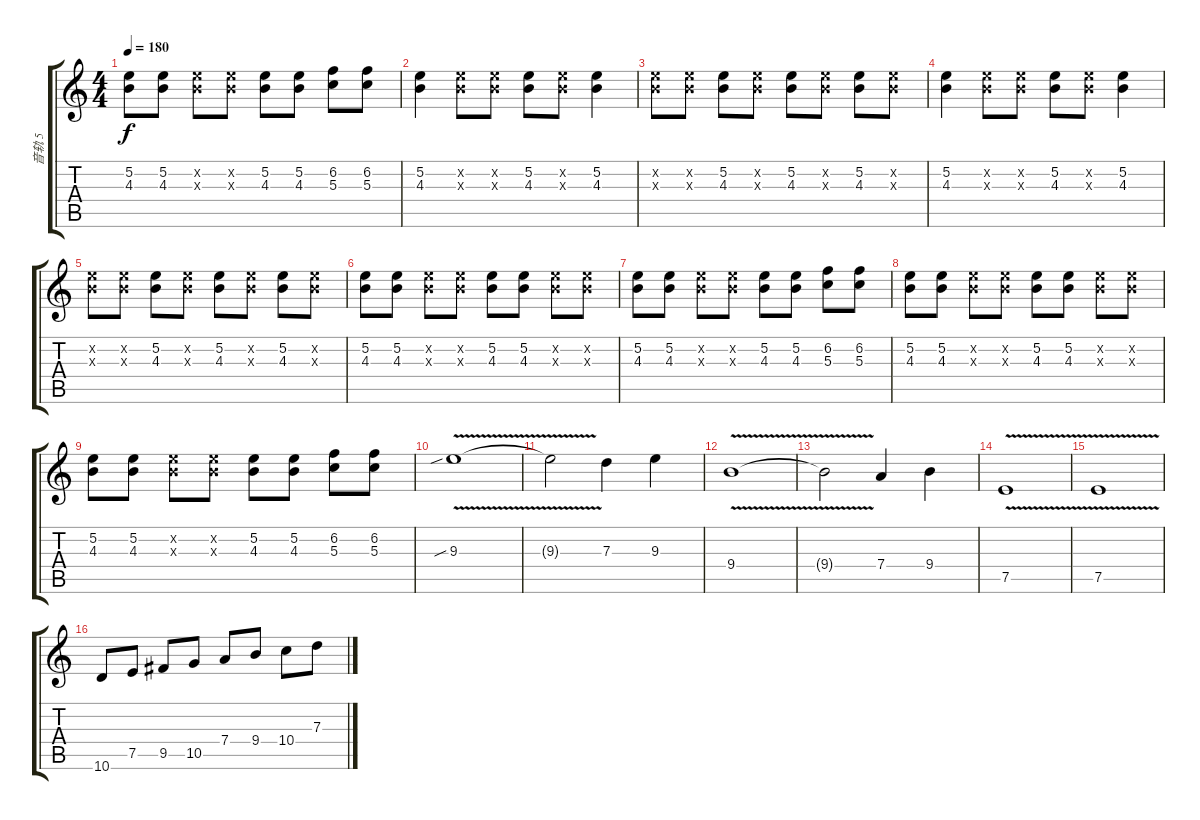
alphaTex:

\track ("音轨 5" "音轨 5") {instrument overdrivenguitar}
\staff {score tabs}
\tuning (E4 B3 G3 D3 A2 E2) {hide}
\ts (4 4)
\tempo 180
\clef g2
\ks c
(5.2 4.3).8{dy f} (5.2 4.3).8 (5.2{x} 4.3{x}).8 (5.2{x} 4.3{x}).8 (5.2 4.3).8 (5.2 4.3).8 (6.2 5.3).8 (6.2 5.3).8 |
(5.2 4.3).4 (5.2{x} 4.3{x}).8 (5.2{x} 4.3{x}).8 (5.2 4.3).8 (5.2{x} 4.3{x}).8 (5.2 4.3).4 |
(5.2{x} 4.3{x}).8 (5.2{x} 4.3{x}).8 (5.2 4.3).8 (5.2{x} 4.3{x}).8 (5.2 4.3).8 (5.2{x} 4.3{x}).8 (5.2 4.3).8 (5.2{x} 4.3{x}).8 |
(5.2 4.3).4 (5.2{x} 4.3{x}).8 (5.2{x} 4.3{x}).8 (5.2 4.3).8 (5.2{x} 4.3{x}).8 (5.2 4.3).4 |
(5.2{x} 4.3{x}).8 (5.2{x} 4.3{x}).8 (5.2 4.3).8 (5.2{x} 4.3{x}).8 (5.2 4.3).8 (5.2{x} 4.3{x}).8 (5.2 4.3).8 (5.2{x} 4.3{x}).8 |
(5.2 4.3).8 (5.2 4.3).8 (5.2{x} 4.3{x}).8 (5.2{x} 4.3{x}).8 (5.2 4.3).8 (5.2 4.3).8 (5.2{x} 4.3{x}).8 (5.2{x} 4.3{x}).8 |
(5.2 4.3).8 (5.2 4.3).8 (5.2{x} 4.3{x}).8 (5.2{x} 4.3{x}).8 (5.2 4.3).8 (5.2 4.3).8 (6.2 5.3).8 (6.2 5.3).8 |
(5.2 4.3).8 (5.2 4.3).8 (5.2{x} 4.3{x}).8 (5.2{x} 4.3{x}).8 (5.2 4.3).8 (5.2 4.3).8 (5.2{x} 4.3{x}).8 (5.2{x} 4.3{x}).8 |
(5.2 4.3).8 (5.2 4.3).8 (5.2{x} 4.3{x}).8 (5.2{x} 4.3{x}).8 (5.2 4.3).8 (5.2 4.3).8 (6.2 5.3).8 (6.2 5.3).8 |
9.3{v sib}.1 |
9.3{t}.2 7.3.4 9.3.4 |
9.4{v}.1 |
9.4{t}.2 7.4.4 9.4.4 |
7.5{v}.1 |
7.5{v}.1 |
10.6.8 7.5.8 9.5.8 10.5.8 7.4.8 9.4.8 10.4.8 7.3.8
